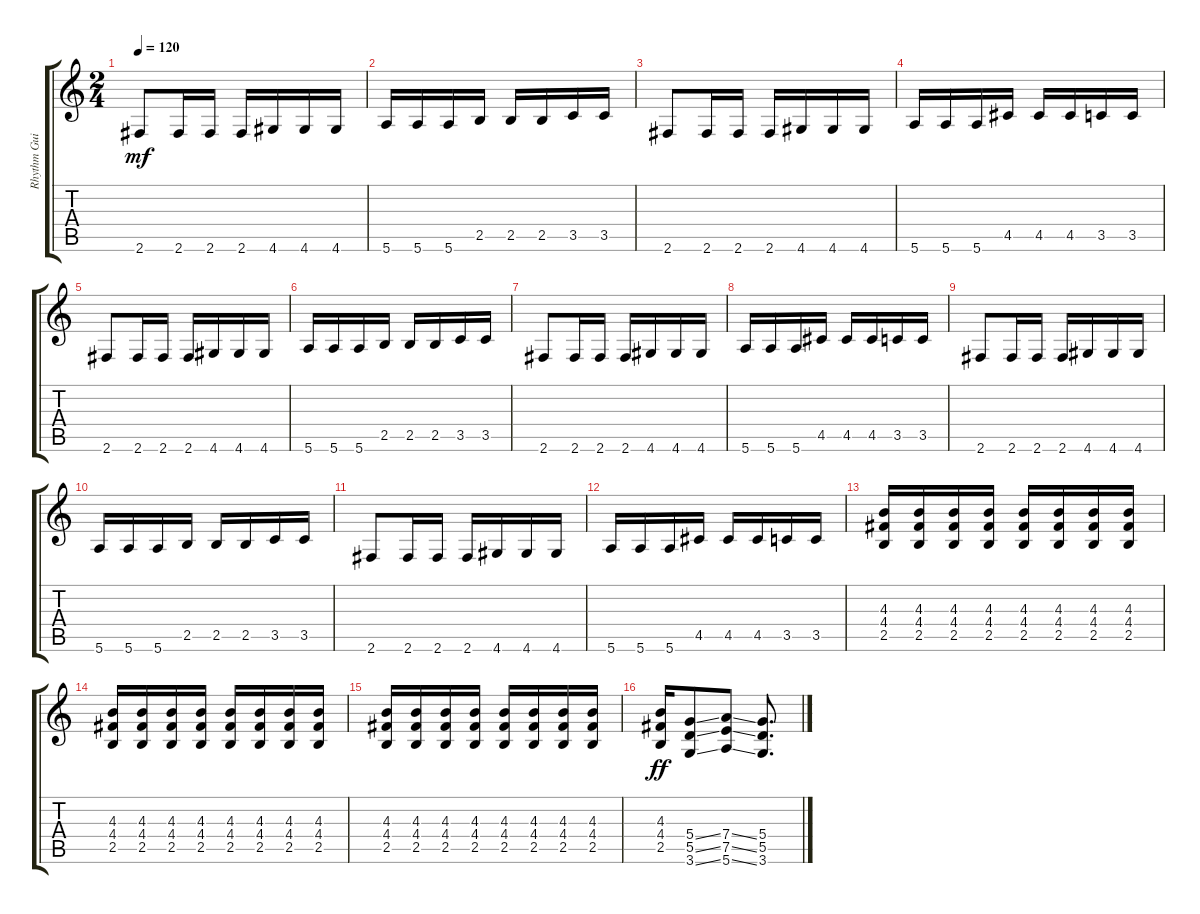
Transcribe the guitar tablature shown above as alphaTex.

\track ("Rhythm Guitar" "Rhythm Gui") {instrument overdrivenguitar}
\staff {score tabs}
\tuning (E4 B3 G3 D3 A2 E2) {hide}
\ts (2 4)
\tempo 120
\clef g2
\ks c
2.6.8{dy mf} 2.6.16 2.6.16 2.6.16 4.6.16 4.6.16 4.6.16 |
5.6.16 5.6.16 5.6.16 2.5.16 2.5.16 2.5.16 3.5.16 3.5.16 |
2.6.8 2.6.16 2.6.16 2.6.16 4.6.16 4.6.16 4.6.16 |
5.6.16 5.6.16 5.6.16 4.5.16 4.5.16 4.5.16 3.5.16 3.5.16 |
2.6.8 2.6.16 2.6.16 2.6.16 4.6.16 4.6.16 4.6.16 |
5.6.16 5.6.16 5.6.16 2.5.16 2.5.16 2.5.16 3.5.16 3.5.16 |
2.6.8 2.6.16 2.6.16 2.6.16 4.6.16 4.6.16 4.6.16 |
5.6.16 5.6.16 5.6.16 4.5.16 4.5.16 4.5.16 3.5.16 3.5.16 |
2.6.8 2.6.16 2.6.16 2.6.16 4.6.16 4.6.16 4.6.16 |
5.6.16 5.6.16 5.6.16 2.5.16 2.5.16 2.5.16 3.5.16 3.5.16 |
2.6.8 2.6.16 2.6.16 2.6.16 4.6.16 4.6.16 4.6.16 |
5.6.16 5.6.16 5.6.16 4.5.16 4.5.16 4.5.16 3.5.16 3.5.16 |
(4.3 4.4 2.5).16 (4.3 4.4 2.5).16 (4.3 4.4 2.5).16 (4.3 4.4 2.5).16 (4.3 4.4 2.5).16 (4.3 4.4 2.5).16 (4.3 4.4 2.5).16 (4.3 4.4 2.5).16 |
(4.3 4.4 2.5).16 (4.3 4.4 2.5).16 (4.3 4.4 2.5).16 (4.3 4.4 2.5).16 (4.3 4.4 2.5).16 (4.3 4.4 2.5).16 (4.3 4.4 2.5).16 (4.3 4.4 2.5).16 |
(4.3 4.4 2.5).16 (4.3 4.4 2.5).16 (4.3 4.4 2.5).16 (4.3 4.4 2.5).16 (4.3 4.4 2.5).16 (4.3 4.4 2.5).16 (4.3 4.4 2.5).16 (4.3 4.4 2.5).16 |
(4.3 4.4 2.5).16{dy ff} (5.4{ss} 5.5{ss} 3.6{ss}).8 (7.4{ss} 7.5{ss} 5.6{ss}).8 (5.4{ss} 5.5{ss} 3.6{ss}).8{d}
